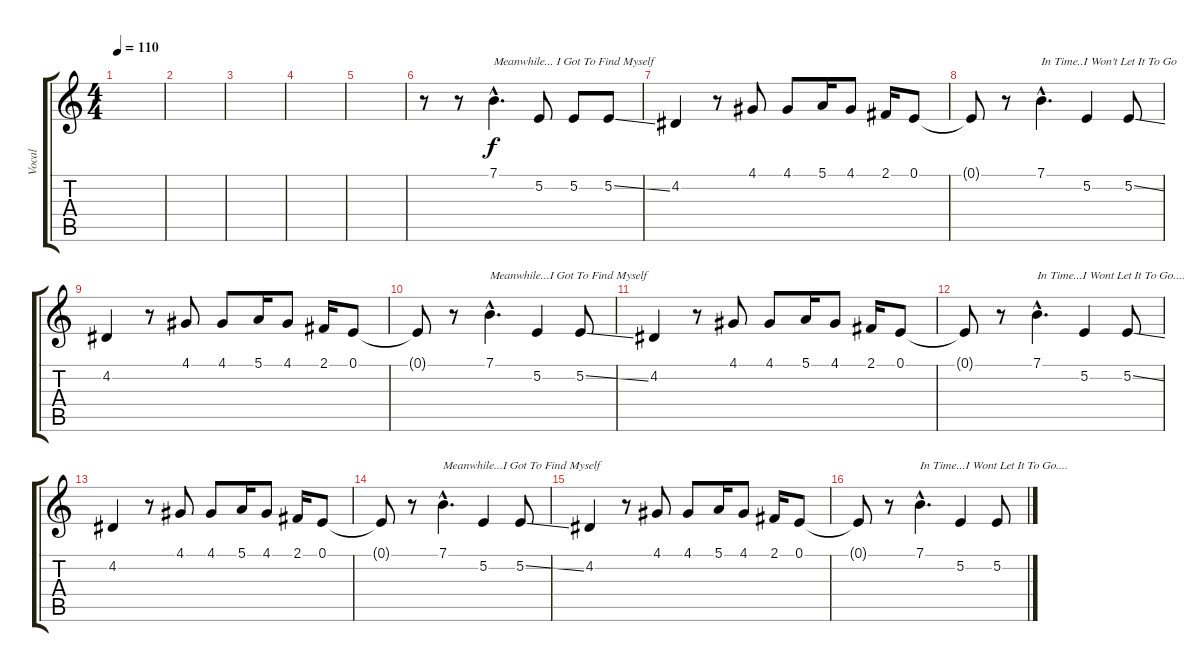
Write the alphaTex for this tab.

\track ("Vocal" "Vocal") {instrument violin}
\staff {score tabs}
\tuning (E4 B3 G3 D3 A2 E2) {hide}
\ts (4 4)
\tempo 110
\clef g2
\ks c
|
|
|
|
|
r.8{volume 12} r.8 7.1{hac}.4{d txt "Meanwhile... I Got To Find Myself"} 5.2.8 5.2.8 5.2{ss}.8 |
4.2.4 r.8 4.1.8 4.1.8 5.1.16 4.1.8 2.1.16 0.1.8 |
0.1{t}.8 r.8 7.1{hac}.4{d txt "In Time..I Won't Let It To Go"} 5.2.4 5.2{ss}.8 |
4.2.4 r.8 4.1.8 4.1.8 5.1.16 4.1.8 2.1.16 0.1.8 |
0.1{t}.8 r.8 7.1{hac}.4{d txt "Meanwhile...I Got To Find Myself"} 5.2.4 5.2{ss}.8 |
4.2.4 r.8 4.1.8 4.1.8 5.1.16 4.1.8 2.1.16 0.1.8 |
0.1{t}.8 r.8 7.1{hac}.4{d txt "In Time...I Wont Let It To Go...."} 5.2.4 5.2{ss}.8 |
4.2.4 r.8 4.1.8 4.1.8 5.1.16 4.1.8 2.1.16 0.1.8 |
0.1{t}.8 r.8 7.1{hac}.4{d txt "Meanwhile...I Got To Find Myself"} 5.2.4 5.2{ss}.8 |
4.2.4 r.8 4.1.8 4.1.8 5.1.16 4.1.8 2.1.16 0.1.8 |
0.1{t}.8 r.8 7.1{hac}.4{d txt "In Time...I Wont Let It To Go...."} 5.2.4 5.2{ss}.8
